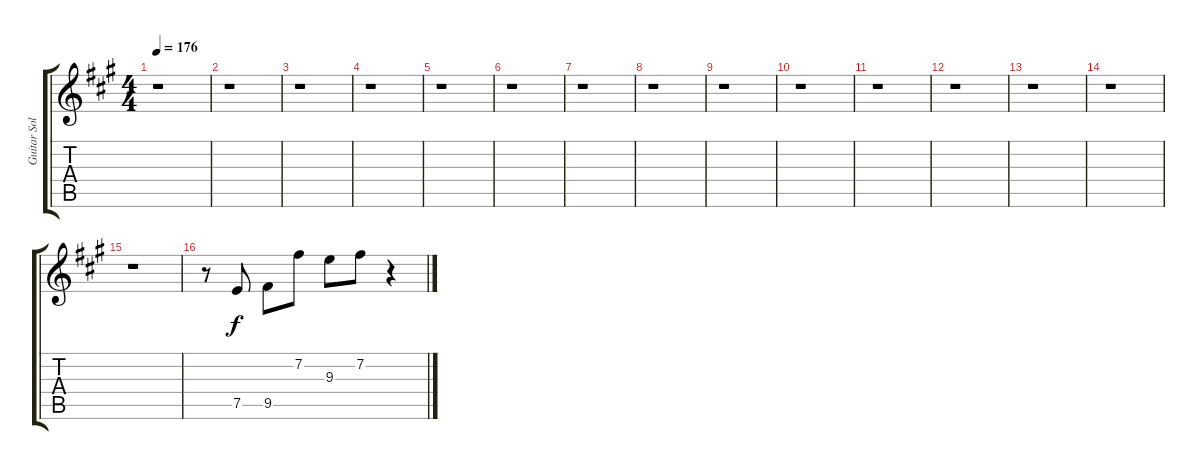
\track ("Guitar Solo" "Guitar Sol") {instrument distortionguitar}
\staff {score tabs}
\tuning (E4 B3 G3 D3 A2 E2) {hide}
\ts (4 4)
\tempo 176
\clef g2
\ks a
r.1{dy f} |
r.1 |
r.1 |
r.1 |
r.1 |
r.1 |
r.1 |
r.1 |
r.1 |
r.1 |
r.1 |
r.1 |
r.1 |
r.1 |
r.1 |
r.8 7.5.8 9.5.8 7.2.8 9.3.8 7.2.8 r.4
